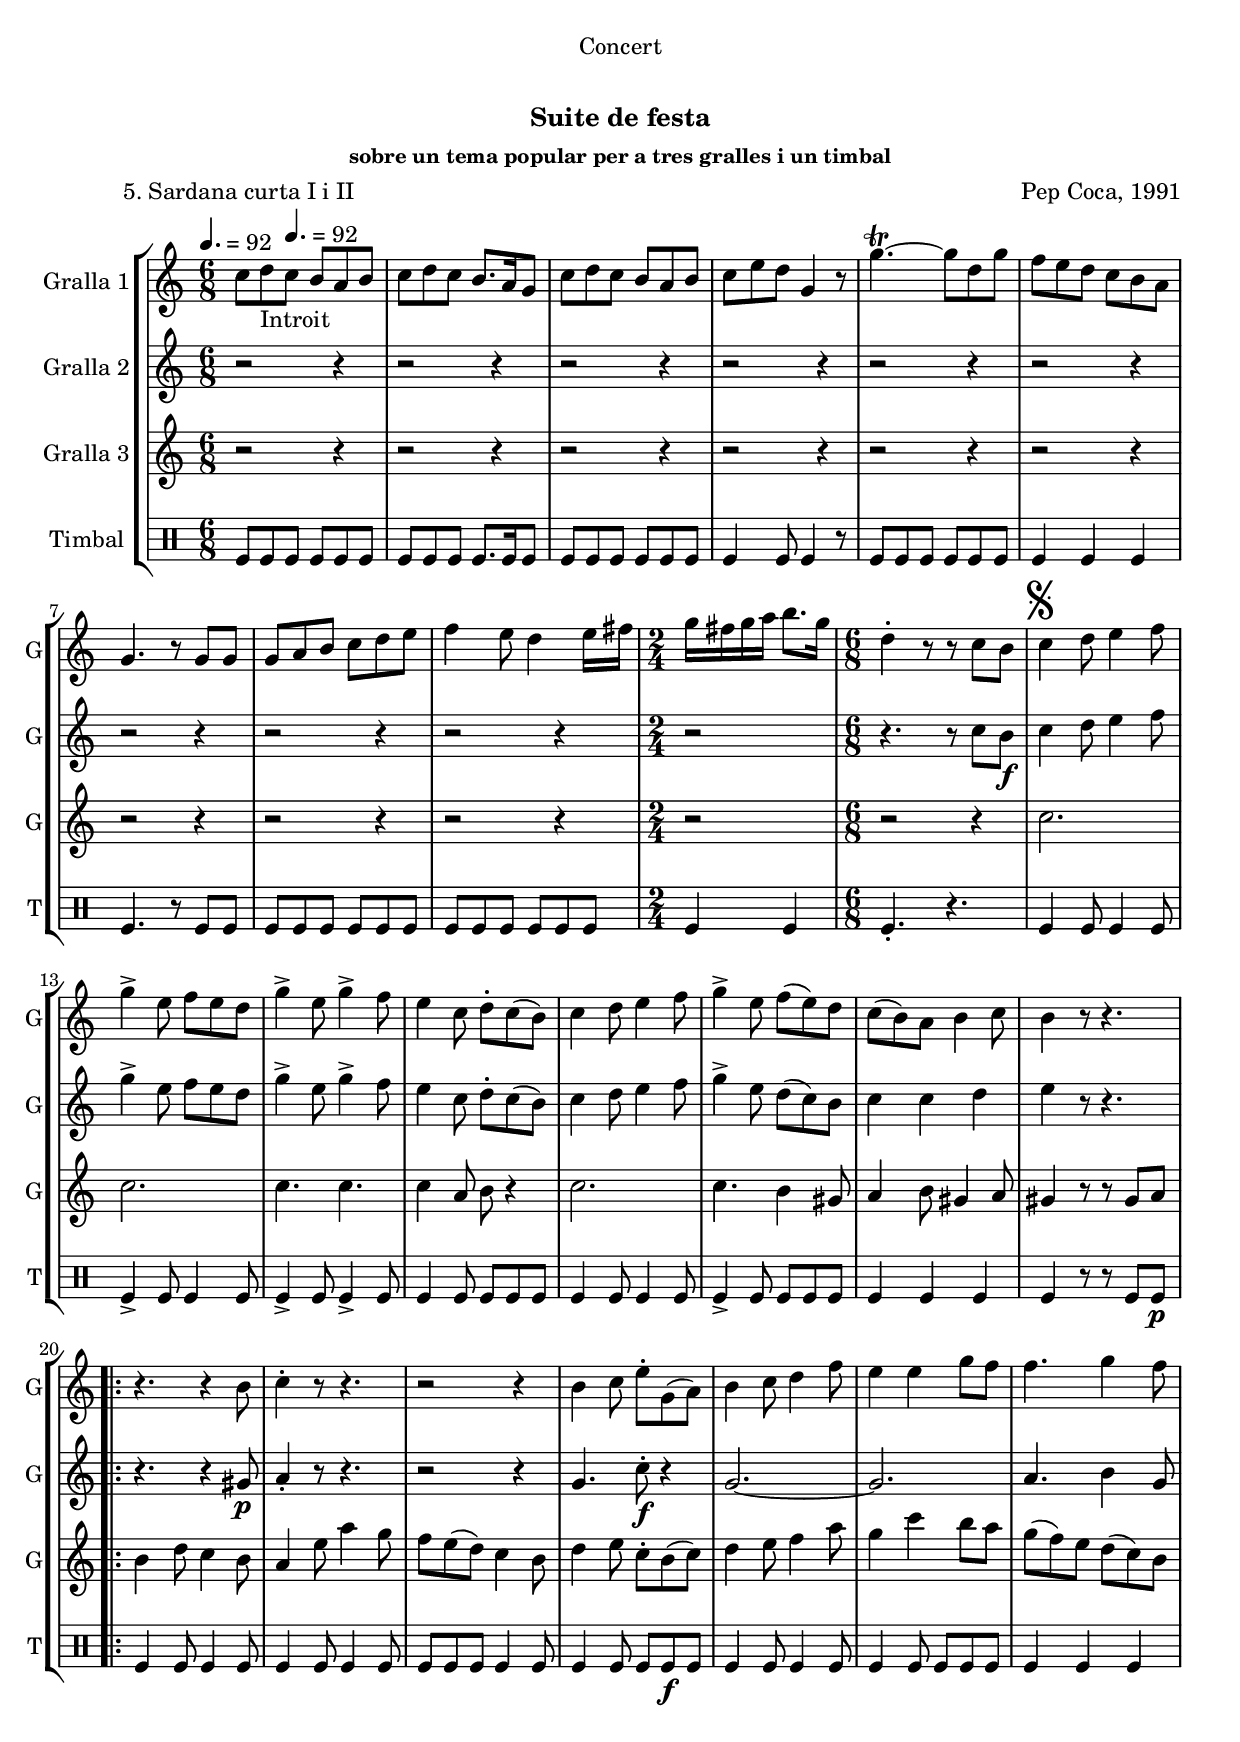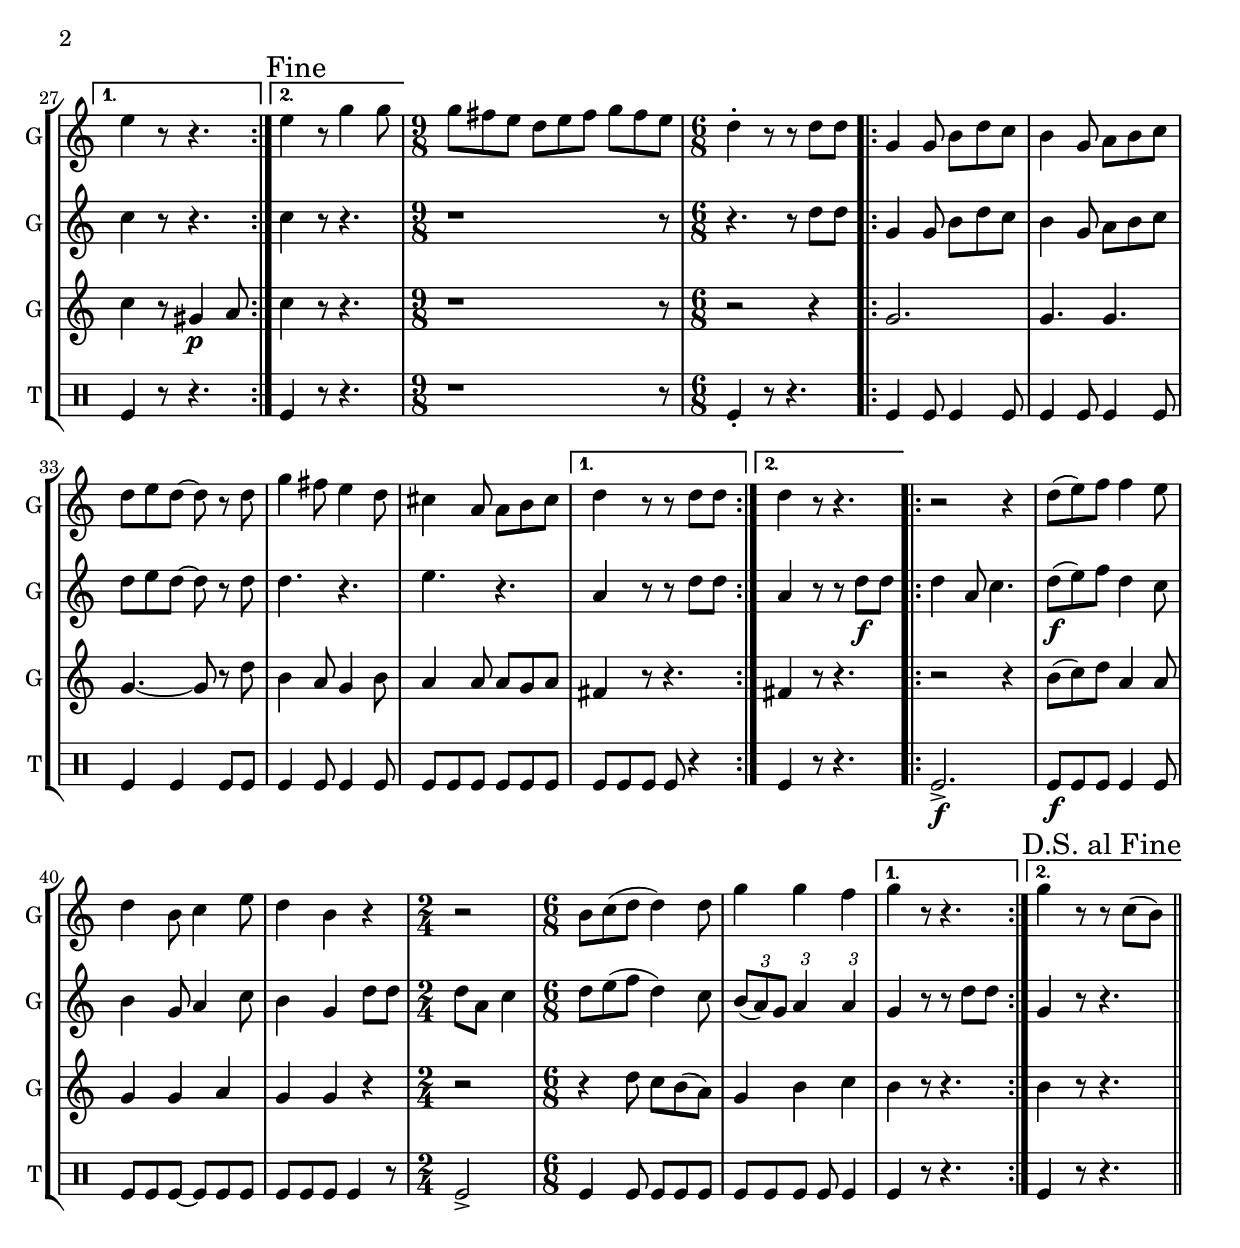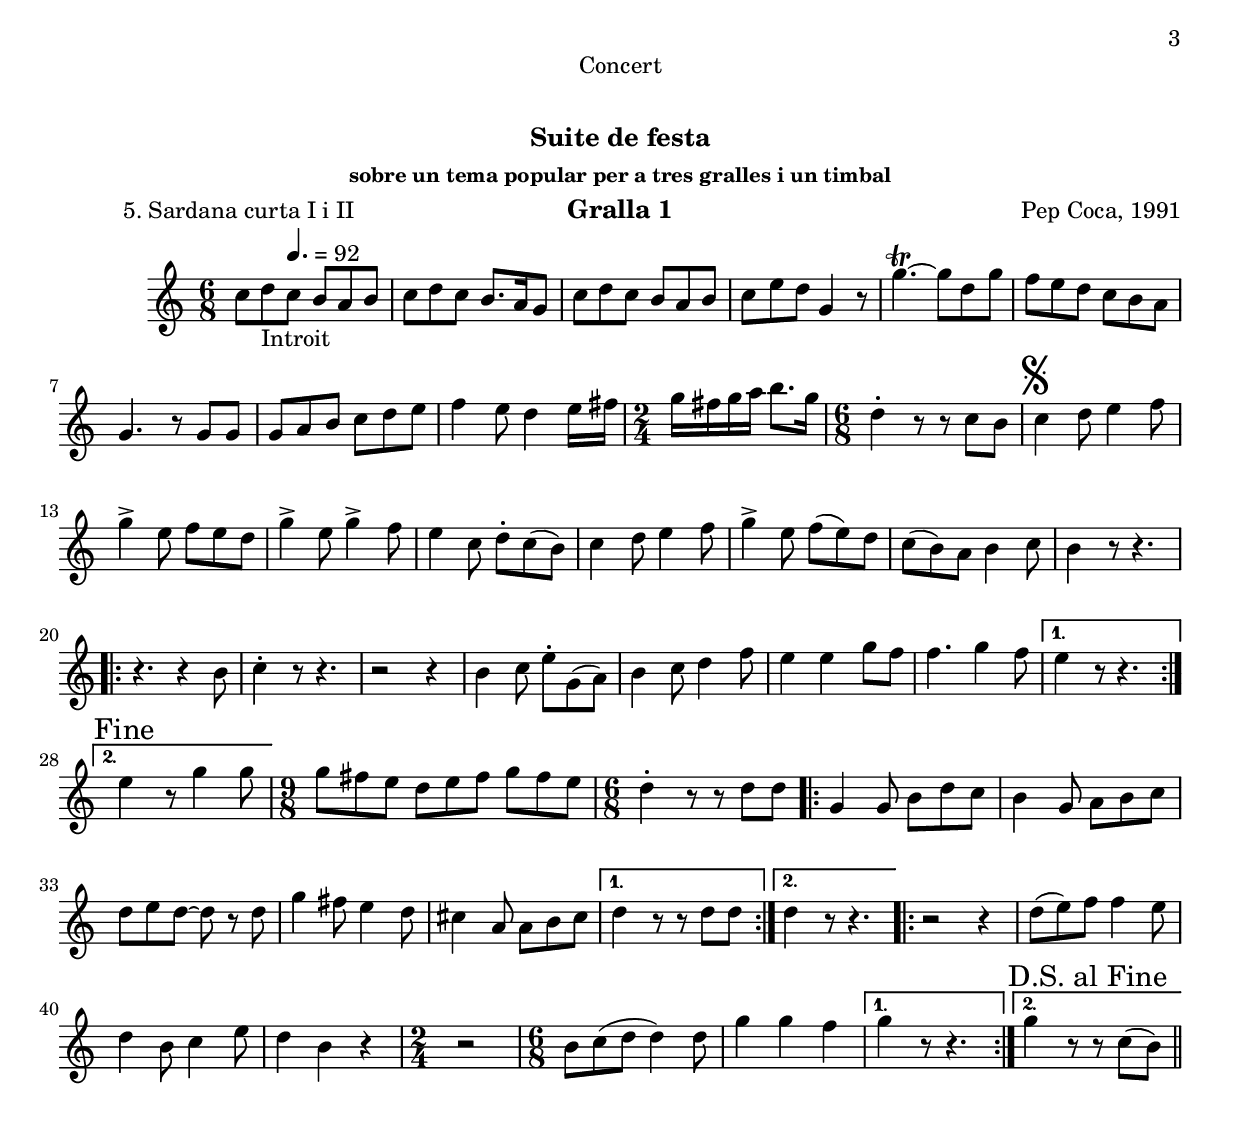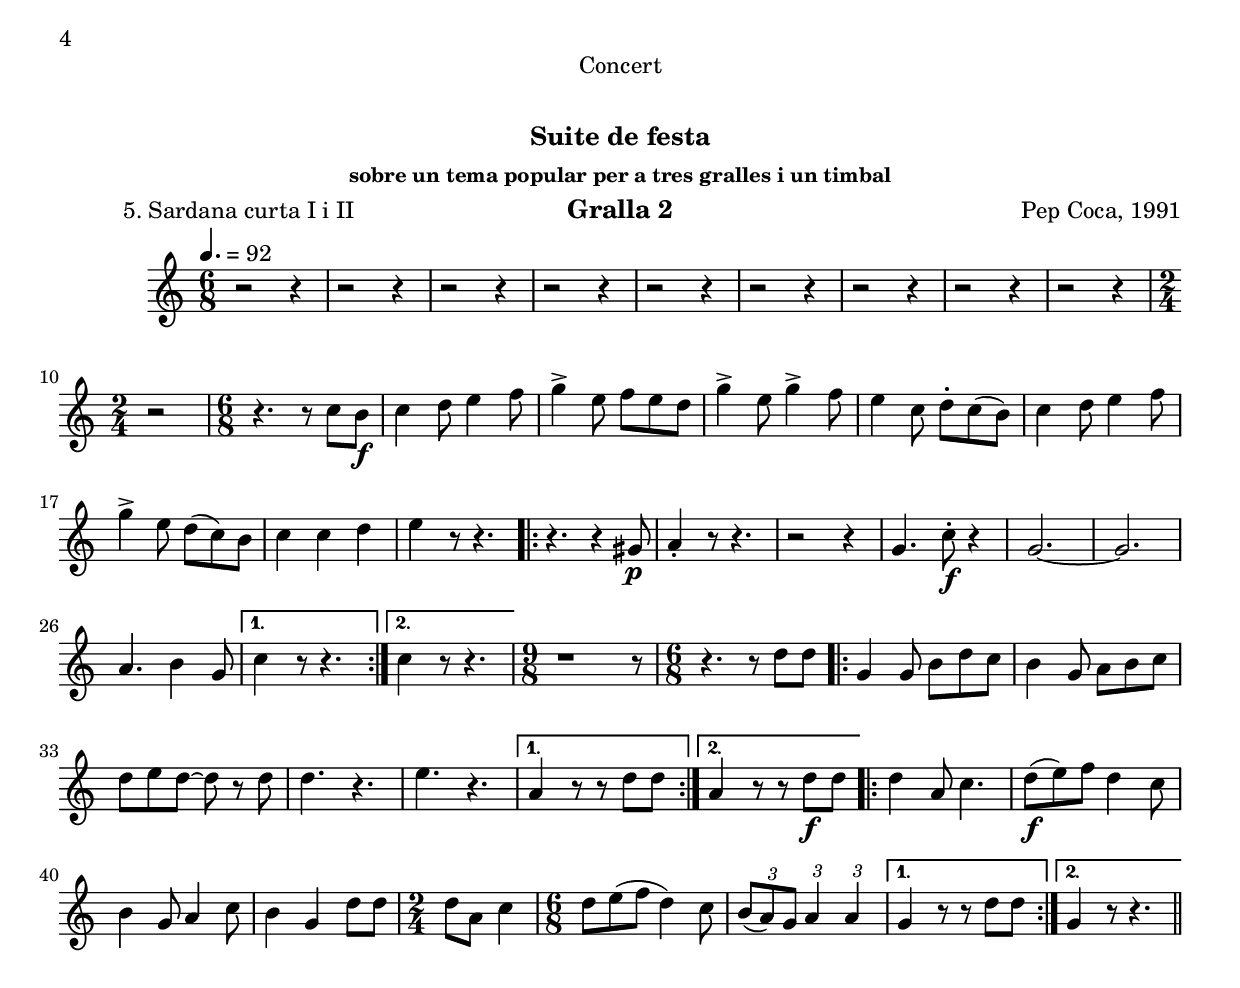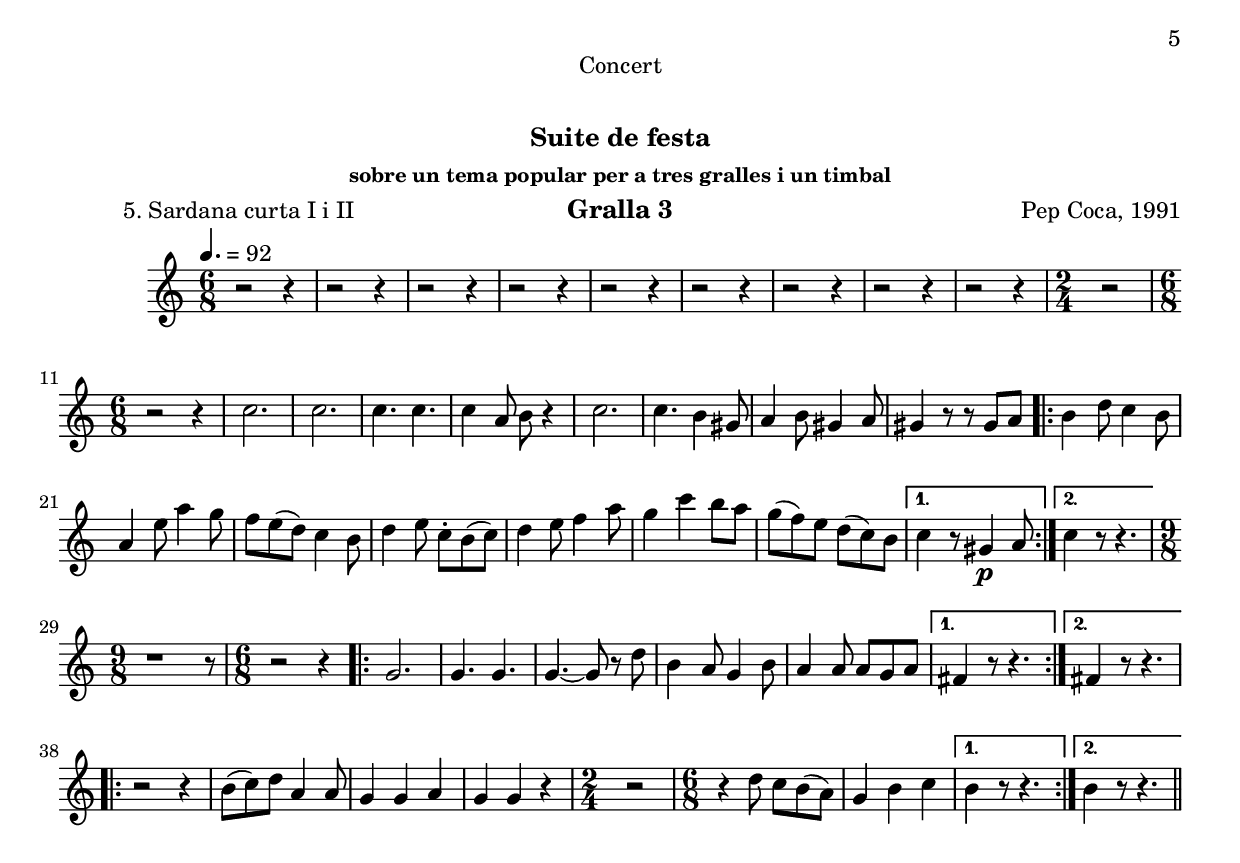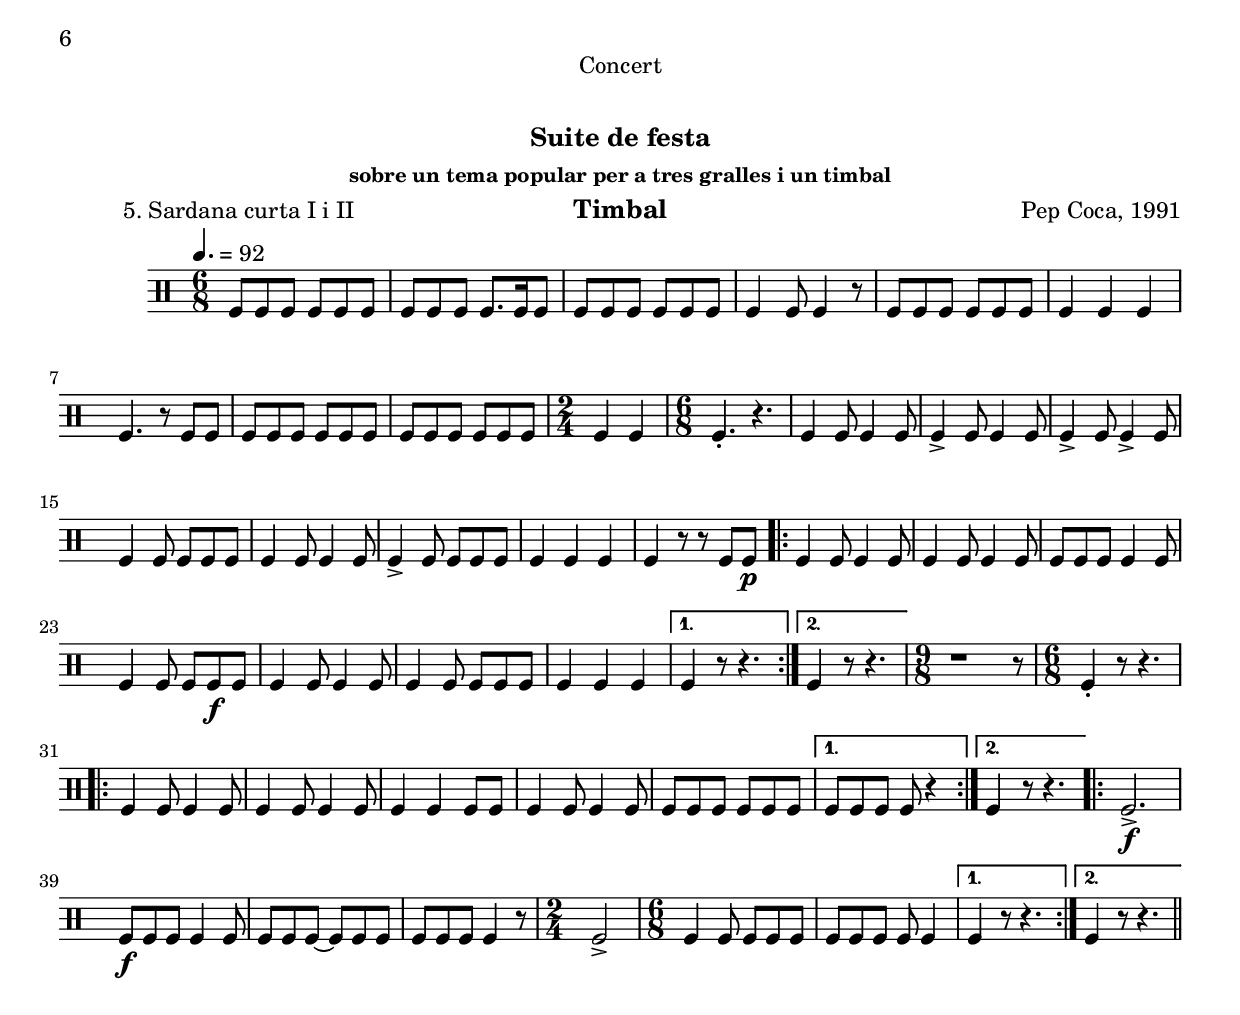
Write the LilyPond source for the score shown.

\version "2.16.0"

\header {
  dedication="Concert"
  title="   "
  subtitle="Suite de festa"
  subsubtitle="sobre un tema popular per a tres gralles i un timbal"
  poet="          5. Sardana curta I i II"
  meter=""
  piece=""
  composer="Pep Coca, 1991"
  arranger=""
  opus=""
  instrument=""
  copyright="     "
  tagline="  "
}

liniaroAa =
\relative c''
{
  \clef treble
  \key c \major
  \time 6/8
  c8 d _"Introit" \tempo 4. = 92 c b a b  |
  c8 d c b8. a16 g8  |
  c8 d c b a b  |
  c8 e d g,4 r8  |
  %05
  g'4.\trill ~ g8 d g  |
  f8 e d c b a  |
  g4. r8 g g  |
  g8 a b c d e  |
  f4 e8 d4 e16 fis  |
  %10
  \time 2/4   g16 fis g a b8. g16  |
  \time 6/8   d4-. r8 r  c b   |
  \mark \markup {\musicglyph #"scripts.segno"} c4 d8 e4 f8  |
  g4-> e8 f e d   |
  g4-> e8 g4-> f8  |
  %15
  e4 c8 d-. c ( b )  |
  c4 d8 e4 f8  |
  g4-> e8 f ( e ) d  |
  c8 ( b ) a b4 c8  |
  b4 r8 r4.  |
  %20
  \repeat volta 2 { r4. r4 b8  |
  c4-. r8 r4.  |
  r2 r4  |
  b4 c8 e-. g, ( a )  |
  b4 c8 d4 f8  |
  %25
  e4 e g8 f   |
  f4. g4 f8 }
  \alternative { { e4 r8 r4. }
  { \mark "Fine" e4 r8 g4  g8 } }
  \time 9/8   g8 fis e d e fis g fis e  |
  %30
  \time 6/8   d4-. r8 r d d  |
  \repeat volta 2 { g,4 g8 b d c  |
  b4 g8 a b c  |
  d8 e d ~ d r d  |
  g4 fis8 e4 d8  |
  %35
  cis4 a8 a b cis }
  \alternative { { d4 r8 r d d }
  { d4 r8 r4. } }
  \repeat volta 2 { r2 r4  |
  d8 ( e ) f f4 e8  |
  %40
  d4 b8 c4 e8  |
  d4 b r  |
  \time 2/4   r2  |
  \time 6/8   b8 c ( d d4 ) d8  |
  g4 g f }
  %45
  \alternative { { g4 r8 r4. }
  { \mark "D.S. al Fine" g4 r8 r c, ( b ) } } \bar "||"
}

liniaroAb =
\relative c''
{
  \tempo 4. = 92
  \clef treble
  \key c \major
  \time 6/8
  r2 r4  |
  r2 r4  |
  r2 r4  |
  r2 r4  |
  %05
  r2 r4  |
  r2 r4  |
  r2 r4  |
  r2 r4  |
  r2 r4  |
  %10
  \time 2/4   r2  |
  \time 6/8   r4. r8 c b \f   |
  c4 d8 e4 f8  |
  g4-> e8 f e d   |
  g4-> e8 g4-> f8  |
  %15
  e4 c8 d-. c ( b )  |
  c4 d8 e4 f8  |
  g4-> e8 d ( c ) b  |
  c4 c d  |
  e4 r8 r4.  |
  %20
  \repeat volta 2 { r4. r4 gis,8 \p  |
  a4-. r8 r4.  |
  r2 r4  |
  g4. c8-. \f r4  | % kompletite
  g2. ~  |
  %25
  g2.   |
  a4. b4 g8 }
  \alternative { { c4 r8 r4. }
  { c4 r8 r4. } }
  \time 9/8   r1 r8  | % kompletite
  %30
  \time 6/8   r4. r8 d d  |
  \repeat volta 2 { g,4 g8 b d c  |
  b4 g8 a b c  |
  d8 e d ~ d r d  |
  d4. r  |
  %35
  e4. r }
  \alternative { { a,4 r8 r d d }
  { a4 r8 r d \f d } }
  \repeat volta 2 { d4 a8 c4.  |
  d8 ( \f e ) f d4 c8  |
  %40
  b4 g8 a4 c8  |
  b4 g d'8 d  |
  \time 2/4   d8 a c4  |
  \time 6/8   d8 e ( f d4 ) c8  |
  \times 2/3 { b8 ( a ) g } \times 3/3 { a4 } \times 3/3 { a } } % kompletite
  %45
  \alternative { { g4 r8 r d' d }
  { g,4 r8 r4. } } \bar "||"
}

liniaroAc =
\relative c''
{
  \tempo 4. = 92
  \clef treble
  \key c \major
  \time 6/8
  r2 r4  |
  r2 r4  |
  r2 r4  |
  r2 r4  |
  %05
  r2 r4  |
  r2 r4  |
  r2 r4  |
  r2 r4  |
  r2 r4  |
  %10
  \time 2/4   r2  |
  \time 6/8   r2 r4  |
  c2.  |
  c2.  |
  c4. c  |
  %15
  c4 a8 b r4  |
  c2.  |
  c4. b4 gis8  |
  a4 b8 gis4 a8  |
  gis4 r8 r gis a   |
  %20
  \repeat volta 2 { b4 d8 c4 b8  |
  a4 e'8 a4 g8  |
  f8 e ( d ) c4 b8  |
  d4 e8 c-. b ( c )  |
  d4 e8 f4 a8  |
  %25
  g4 c b8 a  |
  g8 ( f ) e d ( c ) b }
  \alternative { { c4 r8 gis4 \p a8 }
  { c4 r8 r4. } }
  \time 9/8   r1 r8  | % kompletite
  %30
  \time 6/8   r2 r4  |
  \repeat volta 2 { g2.  |
  g4. g  |
  g4. ~ g8 r d'  |
  b4 a8 g4 b8  |
  %35
  a4 a8 a g a }
  \alternative { { fis4 r8 r4. }
  { fis4 r8 r4. } }
  \repeat volta 2 { r2 r4  |
  b8 ( c ) d a4 a8  |
  %40
  g4 g a  |
  g4 g r  |
  \time 2/4   r2  |
  \time 6/8   r4 d'8 c b ( a )  |
  g4 b c }
  %45
  \alternative { { b4 r8 r4. }
  { b4 r8 r4. } } \bar "||"
}

liniaroAd =
\drummode
{
  \tempo 4. = 92
  \time 6/8
  tomfl8 tomfl tomfl tomfl tomfl tomfl  |
  tomfl8 tomfl tomfl tomfl8. tomfl16 tomfl8  |
  tomfl8 tomfl tomfl tomfl tomfl tomfl  |
  tomfl4 tomfl8 tomfl4 r8  |
  %05
  tomfl8 tomfl tomfl tomfl tomfl tomfl  |
  tomfl4 tomfl tomfl  |
  tomfl4. r8 tomfl tomfl  |
  tomfl8 tomfl tomfl tomfl tomfl tomfl  |
  tomfl8 tomfl tomfl tomfl tomfl tomfl  |
  %10
  \time 2/4   tomfl4 tomfl  |
  \time 6/8   tomfl4.-. r  |
  tomfl4 tomfl8 tomfl4 tomfl8  |
  tomfl4-> tomfl8 tomfl4 tomfl8  |
  tomfl4-> tomfl8 tomfl4-> tomfl8  |
  %15
  tomfl4 tomfl8 tomfl tomfl tomfl  |
  tomfl4 tomfl8 tomfl4 tomfl8  |
  tomfl4-> tomfl8 tomfl tomfl tomfl  |
  tomfl4 tomfl tomfl  |
  tomfl4 r8 r tomfl tomfl \p  |
  %20
  \repeat volta 2 { tomfl4 tomfl8 tomfl4 tomfl8  |
  tomfl4 tomfl8 tomfl4 tomfl8  |
  tomfl8 tomfl tomfl tomfl4 tomfl8  |
  tomfl4 tomfl8 tomfl tomfl \f tomfl  |
  tomfl4 tomfl8 tomfl4 tomfl8  |
  %25
  tomfl4 tomfl8 tomfl tomfl tomfl  |
  tomfl4 tomfl tomfl }
  \alternative { { tomfl4 r8 r4. }
  { tomfl4 r8 r4. } }
  \time 9/8   r1 r8  | % kompletite
  %30
  \time 6/8   tomfl4-. r8 r4.  |
  \repeat volta 2 { tomfl4 tomfl8 tomfl4 tomfl8  |
  tomfl4 tomfl8 tomfl4 tomfl8  |
  tomfl4 tomfl tomfl8 tomfl  |
  tomfl4 tomfl8 tomfl4 tomfl8  |
  %35
  tomfl8 tomfl tomfl tomfl tomfl tomfl }
  \alternative { { tomfl8 tomfl tomfl tomfl r4 }
  { tomfl4 r8 r4. } }
  \repeat volta 2 { tomfl2.-> \f  |
  tomfl8 \f tomfl tomfl tomfl4 tomfl8  |
  %40
  tomfl8 tomfl tomfl ~ tomfl tomfl tomfl  |
  tomfl8 tomfl tomfl tomfl4 r8  |
  \time 2/4   tomfl2->  |
  \time 6/8   tomfl4 tomfl8 tomfl tomfl tomfl  |
  tomfl8 tomfl tomfl tomfl tomfl4 }
  %45
  \alternative { { tomfl4 r8 r4. }
  { tomfl4 r8 r4. } } \bar "||"
}

\bookpart {
  \score {
    \new StaffGroup {
      \override Score.RehearsalMark #'self-alignment-X = #LEFT
      <<
        \new Staff \with {instrumentName = #"Gralla 1" shortInstrumentName = #"G"} \liniaroAa
        \new Staff \with {instrumentName = #"Gralla 2" shortInstrumentName = #"G"} \liniaroAb
        \new Staff \with {instrumentName = #"Gralla 3" shortInstrumentName = #"G"} \liniaroAc
        \new DrumStaff \with {instrumentName = #"Timbal" shortInstrumentName = #"T"} \liniaroAd
      >>
    }
    \layout {}
  }\score { \unfoldRepeats
    \new StaffGroup {
      \override Score.RehearsalMark #'self-alignment-X = #LEFT
      <<
        \new Staff \with {instrumentName = #"Gralla 1" shortInstrumentName = #"G"} \liniaroAa
        \new Staff \with {instrumentName = #"Gralla 2" shortInstrumentName = #"G"} \liniaroAb
        \new Staff \with {instrumentName = #"Gralla 3" shortInstrumentName = #"G"} \liniaroAc
        \new DrumStaff \with {instrumentName = #"Timbal" shortInstrumentName = #"T"} \liniaroAd
      >>
    }
    \midi {}
  }
}

\bookpart {
  \header {instrument="Gralla 1"}
  \score {
    \new StaffGroup {
      \override Score.RehearsalMark #'self-alignment-X = #LEFT
      <<
        \new Staff \liniaroAa
      >>
    }
    \layout {}
  }\score { \unfoldRepeats
    \new StaffGroup {
      \override Score.RehearsalMark #'self-alignment-X = #LEFT
      <<
        \new Staff \liniaroAa
      >>
    }
    \midi {}
  }
}

\bookpart {
  \header {instrument="Gralla 2"}
  \score {
    \new StaffGroup {
      \override Score.RehearsalMark #'self-alignment-X = #LEFT
      <<
        \new Staff \liniaroAb
      >>
    }
    \layout {}
  }\score { \unfoldRepeats
    \new StaffGroup {
      \override Score.RehearsalMark #'self-alignment-X = #LEFT
      <<
        \new Staff \liniaroAb
      >>
    }
    \midi {}
  }
}

\bookpart {
  \header {instrument="Gralla 3"}
  \score {
    \new StaffGroup {
      \override Score.RehearsalMark #'self-alignment-X = #LEFT
      <<
        \new Staff \liniaroAc
      >>
    }
    \layout {}
  }\score { \unfoldRepeats
    \new StaffGroup {
      \override Score.RehearsalMark #'self-alignment-X = #LEFT
      <<
        \new Staff \liniaroAc
      >>
    }
    \midi {}
  }
}

\bookpart {
  \header {instrument="Timbal"}
  \score {
    \new StaffGroup {
      \override Score.RehearsalMark #'self-alignment-X = #LEFT
      <<
        \new DrumStaff \liniaroAd
      >>
    }
    \layout {}
  }\score { \unfoldRepeats
    \new StaffGroup {
      \override Score.RehearsalMark #'self-alignment-X = #LEFT
      <<
        \new DrumStaff \liniaroAd
      >>
    }
    \midi {}
  }
}

